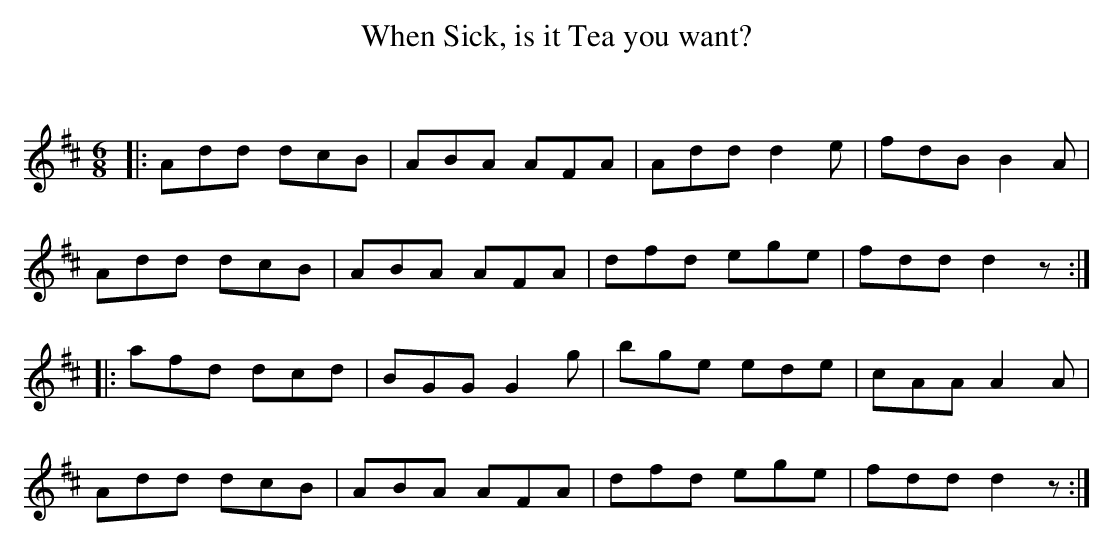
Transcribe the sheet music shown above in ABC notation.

X:1
T: When Sick, is it Tea you want?
C:
Q:180
K:D
M:6/8
L:1/16
|:A2d2d2 d2c2B2|A2B2A2 A2F2A2|A2d2d2 d4e2|f2d2B2 B4A2|
A2d2d2 d2c2B2|A2B2A2 A2F2A2|d2f2d2 e2g2e2|f2d2d2 d4z2:|
|:a2f2d2 d2c2d2|B2G2G2 G4g2|b2g2e2 e2d2e2|c2A2A2 A4A2|
A2d2d2 d2c2B2|A2B2A2 A2F2A2|d2f2d2 e2g2e2|f2d2d2 d4z2:|
